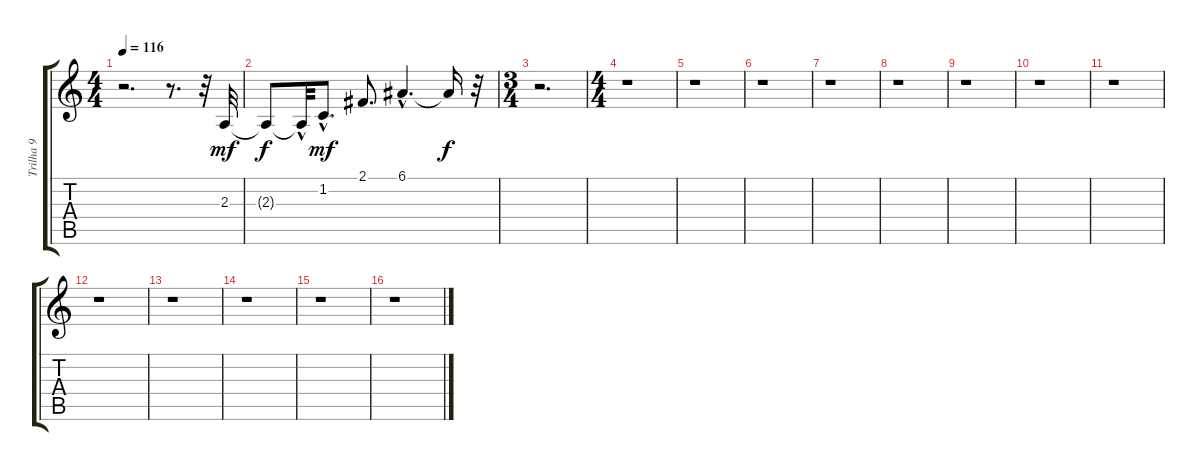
\track ("Trilha 9" "Trilha 9") {instrument fx7echoes}
\staff {score tabs}
\tuning (E4 B3 G3 D3 A2 E2) {hide}
\ts (4 4)
\tempo 116
\clef g2
\ks c
r.2{d dy mp} r.8{d} r.32 2.3.32{dy mf} |
2.3{t}.8{dy f} 2.3{hac t}.32 1.2{hac}.8{d dy mf} 2.1.8{d} 6.1{hac}.4{d} 6.1{t}.16{dy f} r.32 |
\ts (3 4)
r.2{d} |
\ts (4 4)
r.1 |
r.1 |
r.1 |
r.1 |
r.1 |
r.1 |
r.1 |
r.1 |
r.1 |
r.1 |
r.1 |
r.1 |
r.1
